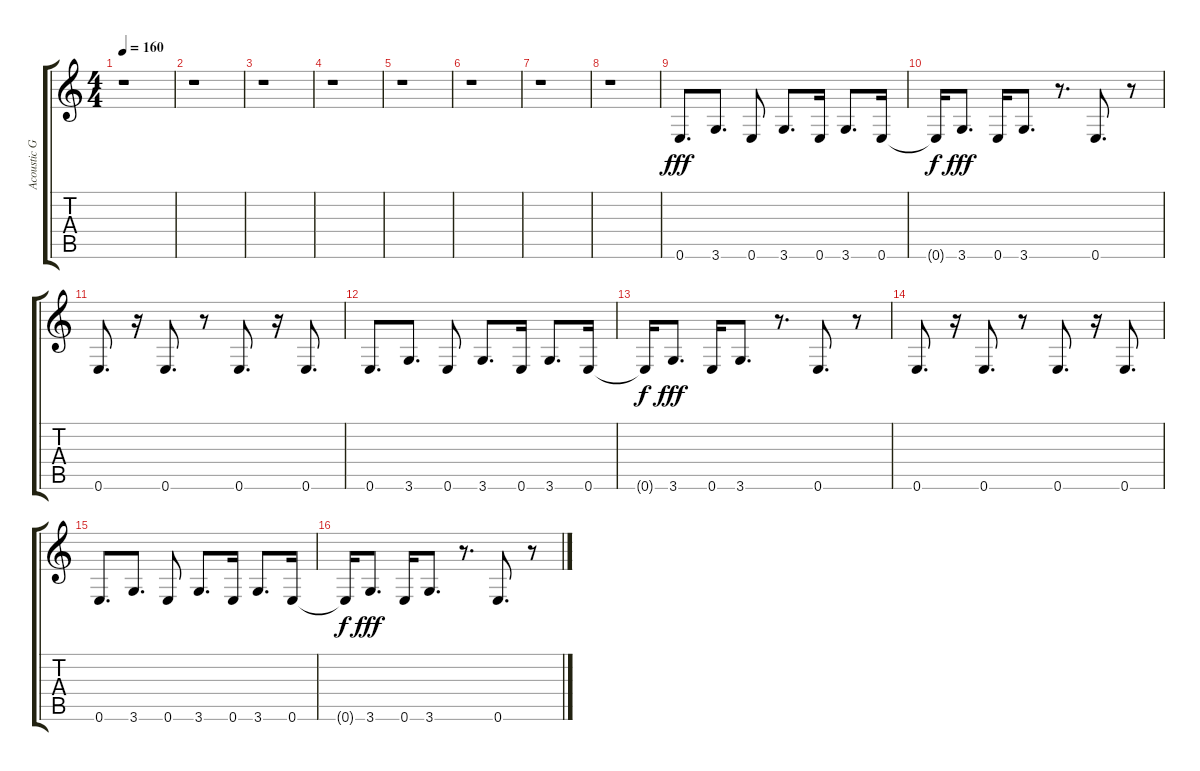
\track ("Acoustic Guitar" "Acoustic G") {instrument acousticguitarnylon}
\staff {score tabs}
\tuning (E4 B3 G3 D3 A2 E2) {hide}
\ts (4 4)
\tempo 160
\clef g2
\ks c
r.1{dy fff} |
r.1 |
r.1 |
r.1 |
r.1 |
r.1 |
r.1 |
r.1 |
0.6.8{d} 3.6.8{d} 0.6.8 3.6.8{d} 0.6.16 3.6.8{d} 0.6.16 |
0.6{t}.16{dy f} 3.6.8{d dy fff} 0.6.16 3.6.8{d} r.8{d} 0.6.8{d} r.8 |
0.6.8{d} r.16 0.6.8{d} r.8 0.6.8{d} r.16 0.6.8{d} |
0.6.8{d} 3.6.8{d} 0.6.8 3.6.8{d} 0.6.16 3.6.8{d} 0.6.16 |
0.6{t}.16{dy f} 3.6.8{d dy fff} 0.6.16 3.6.8{d} r.8{d} 0.6.8{d} r.8 |
0.6.8{d} r.16 0.6.8{d} r.8 0.6.8{d} r.16 0.6.8{d} |
0.6.8{d} 3.6.8{d} 0.6.8 3.6.8{d} 0.6.16 3.6.8{d} 0.6.16 |
0.6{t}.16{dy f} 3.6.8{d dy fff} 0.6.16 3.6.8{d} r.8{d} 0.6.8{d} r.8
